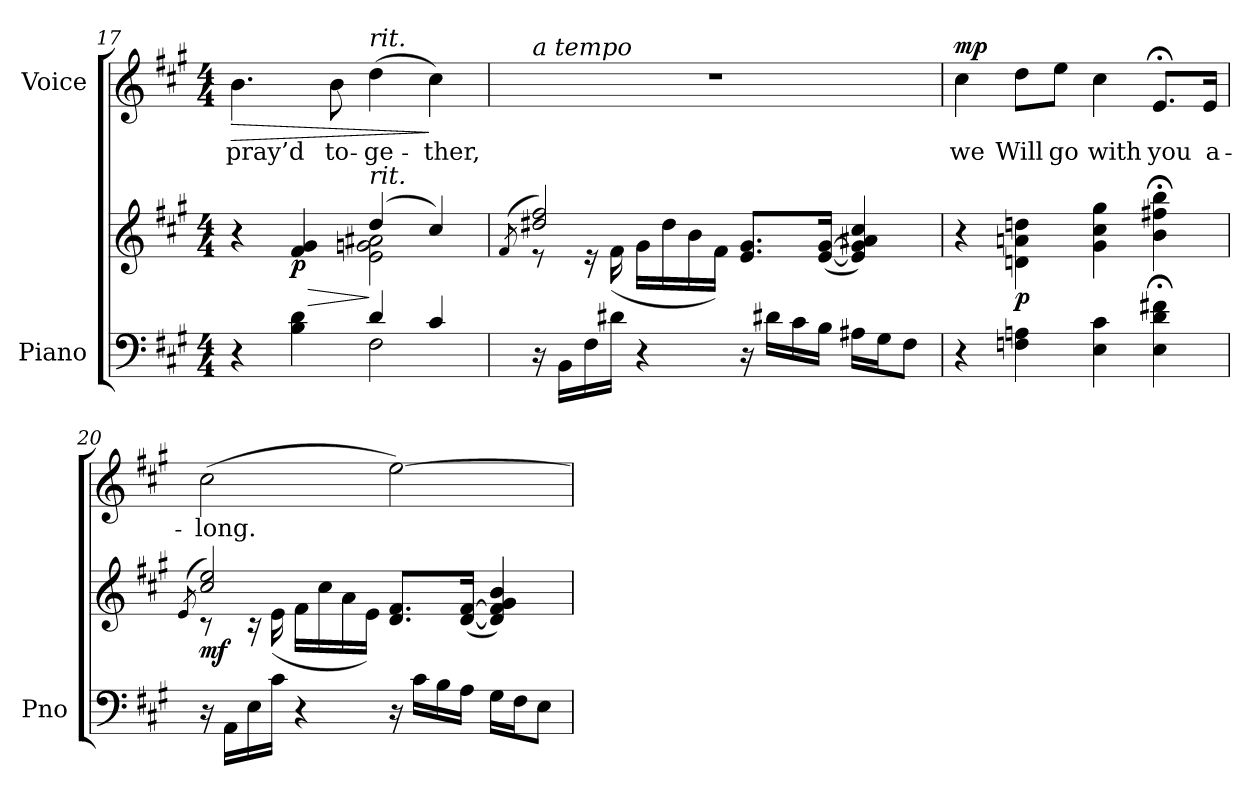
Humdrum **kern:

**kern	**kern	**dynam	**kern	**text	**dynam
*part2	*part2	*part2	*part1	*part1	*part1
*staff3	*staff2	*staff2/3	*staff1	*staff1	*staff1
*I"Piano	*	*	*I"Voice	*	*
*I'Pno	*	*	*	*	*
*clefF4	*clefG2	*	*clefG2	*	*
*k[f#c#g#]	*k[f#c#g#]	*	*k[f#c#g#]	*	*
*M4/4	*M4/4	*	*M4/4	*	*
=17	=17	=17	=17	=17	=17
*^	*^	*	*	*	*
!	!	!	!	!	!	!	!LO:HP:b
4r	2ryy	4r	2ryy	.	4.b\	pray’d	>
!	!	!	!	!LO:HP:b	!	!	!
!	!	!	!	!LO:DY:n=1:b	!	!	!
4B\ 4d\	.	4f#/ 4g#/	.	> p	.	.	.
.	.	.	.	.	8b\	to-	.
!	!	!	!	!	!LO:TX:i:t=rit.	!	!
!	!	!LO:TX:i:t=rit.	!	!	!	!	!
4d/	2F#\	(4dd/	2e\ 2gn\ 2a#X\	]	(4dd\	-ge-	.
4c#/	.	4cc#/)	.	.	4cc#\)	-ther,	]
*v	*v	*	*	*	*	*	*
=18	=18	=18	=18	=18	=18	=18
.	(>8qf#/	.	.	.	.	.
!	!	!	!	!LO:TX:i:t=a tempo	!	!
!	!	!	!LO:DY:b	!	!	!
!	!	!	!LO:DY:n=1:b	!	!	!
16r	2dd#X/ 2ff#/)	8r	mf other-dynamics	1r	.	.
16BB\LL	.	.	.	.	.	.
16F#\	.	16r	.	.	.	.
16d#X\JJ	.	(16f#\	.	.	.	.
4r	.	16g#\LL	.	.	.	.
.	.	16dd#\	.	.	.	.
.	.	16b\	.	.	.	.
.	.	16f#\JJ)	.	.	.	.
16r	2ryy	8.e/ 8.g#/L	.	.	.	.
16d#X\LL	.	.	.	.	.	.
16c#\	.	.	.	.	.	.
16B\JJ	.	(>[<16e/ [<16g#/Jk	.	.	.	.
16A#X\LL	.	4e/] 4g#/] 4a#X/ 4cc#/)	.	.	.	.
16G#\J	.	.	.	.	.	.
8F#\J	.	.	.	.	.	.
*	*v	*v	*	*	*	*
=19	=19	=19	=19	=19	=19
!	!	!	!	!	!LO:DY:a
4r	4r	.	4cc#\	we	mp
!	!	!LO:DY:b	!	!	!
4Fn\ 4An\	4dn\ 4an\ 4ddn\	p	8dd\L	Will	.
.	.	.	8ee\J	go	.
4E\ 4c#\	4g#\ 4cc#\ 4gg#\	.	4cc#\	with	.
4E\;< 4d\;< 4f#X\;<	4b\;< 4ff#X\;< 4bb\;<	.	8.e;</L	you	.
.	.	.	16e/Jk	a-	.
=20	=20	=20	=20	=20	=20
.	(>8qe/	.	.	.	.
*	*^	*	*	*	*
!	!	!	!LO:DY:b	!	!	!
16r	2cc#/ 2ee/)	8r	mf	(2cc#\	-long.	.
16AA\LL	.	.	.	.	.	.
16E\	.	16r	.	.	.	.
16c#\JJ	.	(16e\	.	.	.	.
4r	.	16f#\LL	.	.	.	.
.	.	16cc#\	.	.	.	.
.	.	16a\	.	.	.	.
.	.	16e\JJ)	.	.	.	.
16r	2ryy	8.d/ 8.f#/L	.	[2ee\)	.	.
16c#\LL	.	.	.	.	.	.
16B\	.	.	.	.	.	.
16A\JJ	.	(>[<16d/ [<16f#/Jk	.	.	.	.
16G#\LL	.	4d/] 4f#/] 4g#/ 4b/)	.	.	.	.
16F#\J	.	.	.	.	.	.
8E\J	.	.	.	.	.	.
*	*v	*v	*	*	*	*
=	=	=	=	=	=
*-	*-	*-	*-	*-	*-
